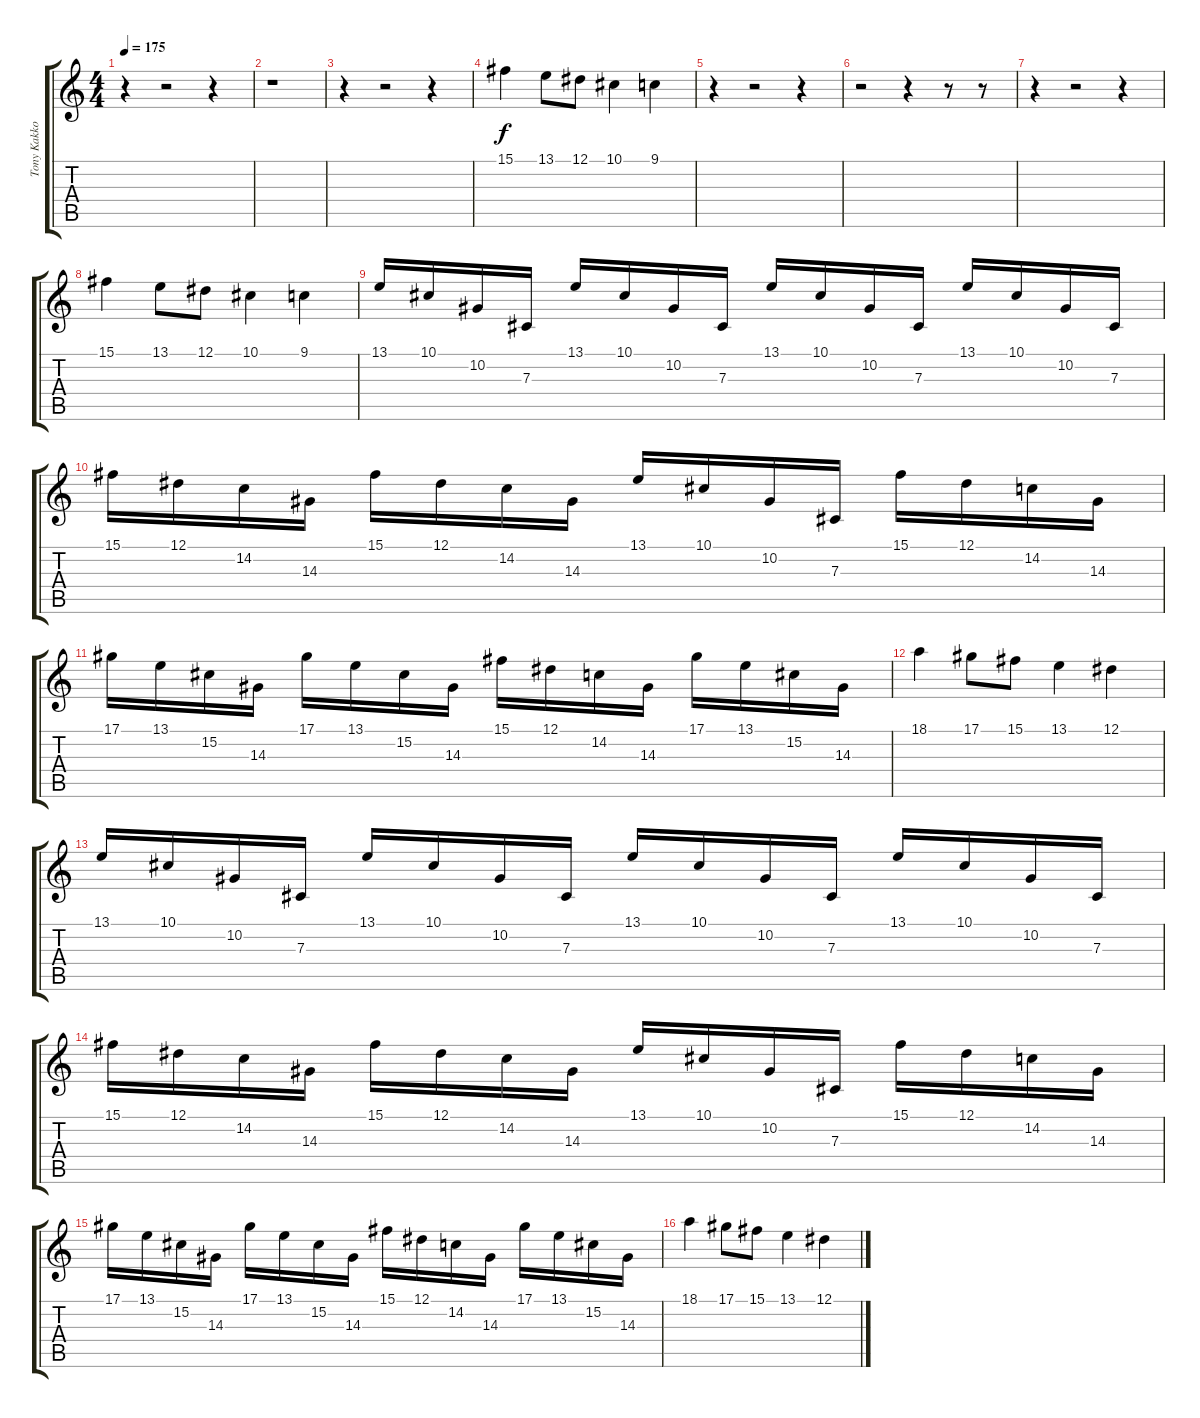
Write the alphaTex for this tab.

\track ("Tony Kakko" "Tony Kakko") {instrument harpsichord}
\staff {score tabs}
\tuning (Eb4 Bb3 Gb3 Db3 Ab2 Eb2) {hide}
\ts (4 4)
\tempo 175
\clef g2
\ks c
r.4{dy f instrument harpsichord} r.2 r.4 |
r.1 |
r.4 r.2 r.4 |
15.1.4 13.1.8 12.1.8 10.1.4 9.1.4 |
r.4 r.2 r.4 |
r.2 r.4 r.8 r.8 |
r.4 r.2 r.4 |
15.1.4 13.1.8 12.1.8 10.1.4 9.1.4 |
13.1.16 10.1.16 10.2.16 7.3.16 13.1.16 10.1.16 10.2.16 7.3.16 13.1.16 10.1.16 10.2.16 7.3.16 13.1.16 10.1.16 10.2.16 7.3.16 |
15.1.16 12.1.16 14.2.16 14.3.16 15.1.16 12.1.16 14.2.16 14.3.16 13.1.16 10.1.16 10.2.16 7.3.16 15.1.16 12.1.16 14.2.16 14.3.16 |
17.1.16 13.1.16 15.2.16 14.3.16 17.1.16 13.1.16 15.2.16 14.3.16 15.1.16 12.1.16 14.2.16 14.3.16 17.1.16 13.1.16 15.2.16 14.3.16 |
18.1.4 17.1.8 15.1.8 13.1.4 12.1.4 |
13.1.16 10.1.16 10.2.16 7.3.16 13.1.16 10.1.16 10.2.16 7.3.16 13.1.16 10.1.16 10.2.16 7.3.16 13.1.16 10.1.16 10.2.16 7.3.16 |
15.1.16 12.1.16 14.2.16 14.3.16 15.1.16 12.1.16 14.2.16 14.3.16 13.1.16 10.1.16 10.2.16 7.3.16 15.1.16 12.1.16 14.2.16 14.3.16 |
17.1.16 13.1.16 15.2.16 14.3.16 17.1.16 13.1.16 15.2.16 14.3.16 15.1.16 12.1.16 14.2.16 14.3.16 17.1.16 13.1.16 15.2.16 14.3.16 |
18.1.4 17.1.8 15.1.8 13.1.4 12.1.4
